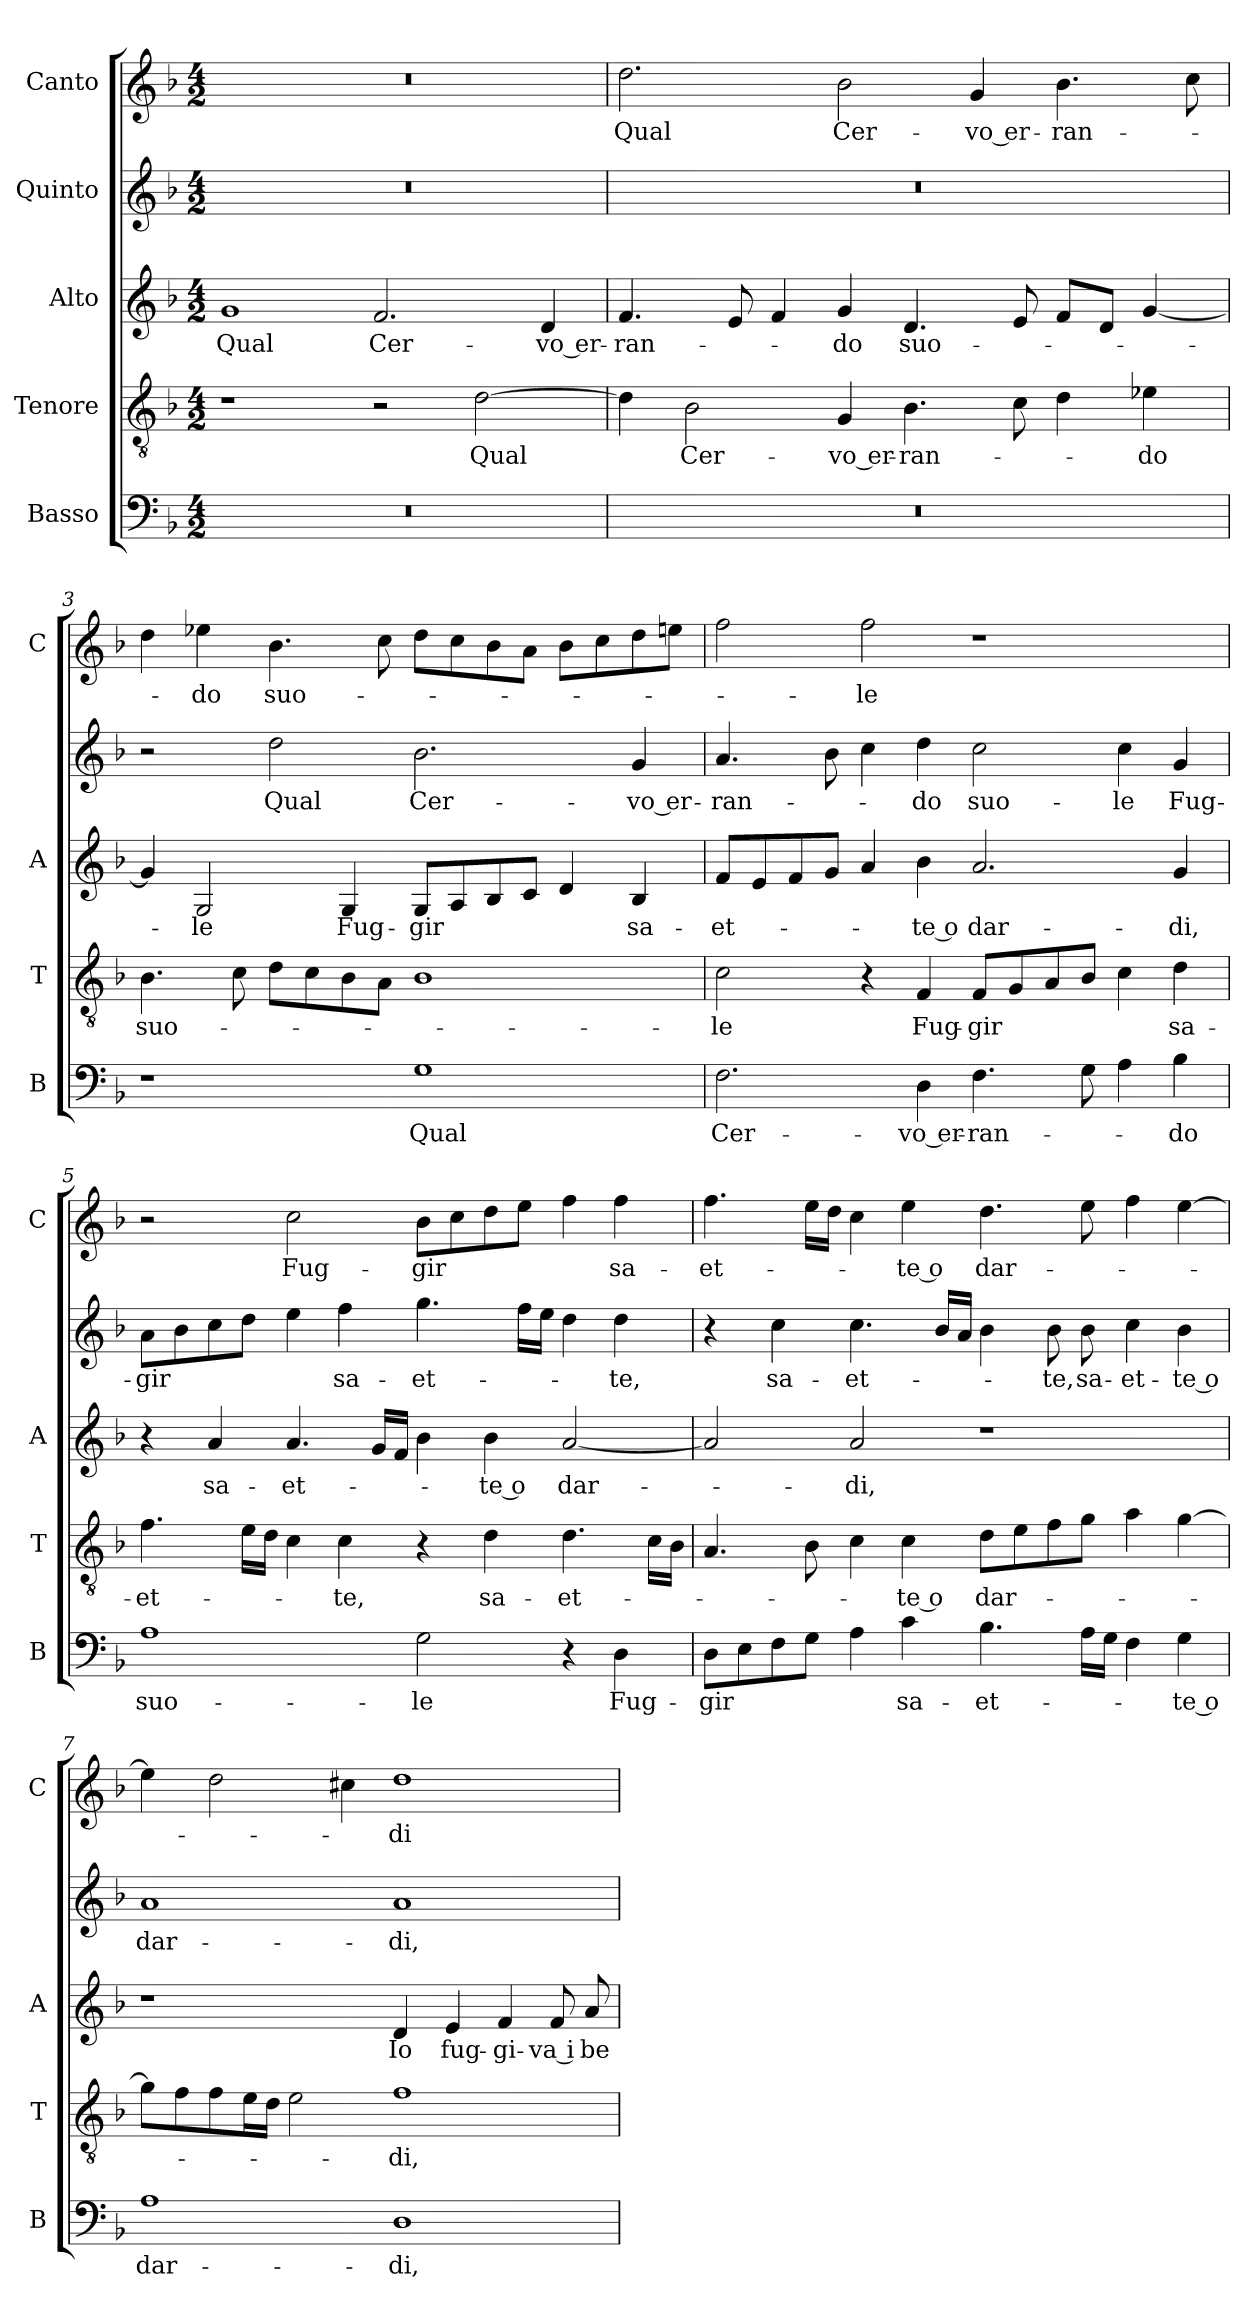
**kern	**text	**kern	**text	**kern	**text	**kern	**text	**kern	**text
*part5	*part5	*part4	*part4	*part3	*part3	*part2	*part2	*part1	*part1
*staff5	*staff5	*staff4	*staff4	*staff3	*staff3	*staff2	*staff2	*staff1	*staff1
*I"Basso	*	*I"Tenore	*	*I"Alto	*	*I"Quinto	*	*I"Canto	*
*I'B	*	*I'T	*	*I'A	*	*	*	*I'C	*
*clefF4	*	*clefGv2	*	*clefG2	*	*clefG2	*	*clefG2	*
*k[b-]	*	*k[b-]	*	*k[b-]	*	*k[b-]	*	*k[b-]	*
*d:	*	*d:	*	*d:	*	*d:	*	*d:	*
*M4/2	*	*M4/2	*	*M4/2	*	*M4/2	*	*M4/2	*
=1	=1	=1	=1	=1	=1	=1	=1	=1	=1
0r	.	1r	.	1g	Qual	0r	.	0r	.
.	.	2r	.	2.f	Cer-	.	.	.	.
.	.	[2d	Qual	.	.	.	.	.	.
.	.	.	.	4d	-vo er-	.	.	.	.
=2	=2	=2	=2	=2	=2	=2	=2	=2	=2
0r	.	4d]	.	4.f	-ran-	0r	.	2.dd	Qual
.	.	2B-	Cer-	.	.	.	.	.	.
.	.	.	.	8e	.	.	.	.	.
.	.	.	.	4f	.	.	.	.	.
.	.	4G	-vo er-	4g	-do	.	.	2b-	Cer-
.	.	4.B-	-ran-	4.d	suo-	.	.	.	.
.	.	.	.	.	.	.	.	4g	-vo er-
.	.	8c	.	8e	.	.	.	.	.
.	.	4d	.	8fL	.	.	.	4.b-	-ran-
.	.	.	.	8dJ	.	.	.	.	.
.	.	4e-X	-do	[4g	.	.	.	.	.
.	.	.	.	.	.	.	.	8cc	.
=3	=3	=3	=3	=3	=3	=3	=3	=3	=3
1r	.	4.B-	suo-	4g]	.	2r	.	4dd	.
.	.	.	.	2G	-le	.	.	4ee-X	-do
.	.	8c	.	.	.	.	.	.	.
.	.	8dL	.	.	.	2dd	Qual	4.b-	suo-
.	.	8c	.	.	.	.	.	.	.
.	.	8B-	.	4G	Fug-	.	.	.	.
.	.	8AJ	.	.	.	.	.	8cc	.
1G	Qual	1B-	.	8GL	-gir	2.b-	Cer-	8ddL	.
.	.	.	.	8A	.	.	.	8cc	.
.	.	.	.	8B-	.	.	.	8b-	.
.	.	.	.	8cJ	.	.	.	8aJ	.
.	.	.	.	4d	.	.	.	8b-L	.
.	.	.	.	.	.	.	.	8cc	.
.	.	.	.	4B-	sa-	4g	-vo er-	8dd	.
.	.	.	.	.	.	.	.	8eenJ	.
=4	=4	=4	=4	=4	=4	=4	=4	=4	=4
2.F	Cer-	2c	-le	8fL	-et-	4.a	-ran-	2ff	.
.	.	.	.	8e	.	.	.	.	.
.	.	.	.	8f	.	.	.	.	.
.	.	.	.	8gJ	.	8b-	.	.	.
.	.	4r	.	4a	.	4cc	.	2ff	-le
4D	-vo er-	4F	Fug-	4b-	-te o	4dd	-do	.	.
4.F	-ran-	8FL	-gir	2.a	dar-	2cc	suo-	1r	.
.	.	8G	.	.	.	.	.	.	.
.	.	8A	.	.	.	.	.	.	.
8G	.	8B-J	.	.	.	.	.	.	.
4A	.	4c	.	.	.	4cc	-le	.	.
4B-	-do	4d	sa-	4g	-di,	4g	Fug-	.	.
=5	=5	=5	=5	=5	=5	=5	=5	=5	=5
1A	suo-	4.f	-et-	4r	.	8aL	-gir	2r	.
.	.	.	.	.	.	8b-	.	.	.
.	.	.	.	4a	sa-	8cc	.	.	.
.	.	16eLL	.	.	.	8ddJ	.	.	.
.	.	16dJJ	.	.	.	.	.	.	.
.	.	4c	.	4.a	-et-	4ee	.	2cc	Fug-
.	.	4c	-te,	.	.	4ff	sa-	.	.
.	.	.	.	16gLL	.	.	.	.	.
.	.	.	.	16fJJ	.	.	.	.	.
2G	-le	4r	.	4b-	.	4.gg	-et-	8b-L	-gir
.	.	.	.	.	.	.	.	8cc	.
.	.	4d	sa-	4b-	-te o	.	.	8dd	.
.	.	.	.	.	.	16ffLL	.	8eeJ	.
.	.	.	.	.	.	16eeJJ	.	.	.
4r	.	4.d	-et-	[2a	dar-	4dd	.	4ff	.
4D	Fug-	.	.	.	.	4dd	-te,	4ff	sa-
.	.	16cLL	.	.	.	.	.	.	.
.	.	16B-JJ	.	.	.	.	.	.	.
=6	=6	=6	=6	=6	=6	=6	=6	=6	=6
8DL	-gir	4.A	.	2a]	.	4r	.	4.ff	-et-
8E	.	.	.	.	.	.	.	.	.
8F	.	.	.	.	.	4cc	sa-	.	.
8GJ	.	8B-	.	.	.	.	.	16eeLL	.
.	.	.	.	.	.	.	.	16ddJJ	.
4A	.	4c	.	2a	-di,	4.cc	-et-	4cc	.
4c	sa-	4c	-te o	.	.	.	.	4ee	-te o
.	.	.	.	.	.	16b-LL	.	.	.
.	.	.	.	.	.	16aJJ	.	.	.
4.B-	-et-	8dL	dar-	1r	.	4b-	.	4.dd	dar-
.	.	8e	.	.	.	.	.	.	.
.	.	8f	.	.	.	8b-	-te,	.	.
16ALL	.	8gJ	.	.	.	8b-	sa-	8ee	.
16GJJ	.	.	.	.	.	.	.	.	.
4F	.	4a	.	.	.	4cc	-et-	4ff	.
4G	-te o	[4g	.	.	.	4b-	-te o	[4ee	.
=7	=7	=7	=7	=7	=7	=7	=7	=7	=7
1A	dar-	8gL]	.	1r	.	1a	dar-	4ee]	.
.	.	8f	.	.	.	.	.	.	.
.	.	8f	.	.	.	.	.	2dd	.
.	.	16eL	.	.	.	.	.	.	.
.	.	16dJJ	.	.	.	.	.	.	.
.	.	2e	.	.	.	.	.	.	.
.	.	.	.	.	.	.	.	4cc#X	.
1D	-di,	1f	-di,	4d	Io	1a	-di,	1dd	-di
.	.	.	.	4e	fug-	.	.	.	.
.	.	.	.	4f	-gi-	.	.	.	.
.	.	.	.	8f	-va i	.	.	.	.
.	.	.	.	8a	be-	.	.	.	.
=	=	=	=	=	=	=	=	=	=
*-	*-	*-	*-	*-	*-	*-	*-	*-	*-
